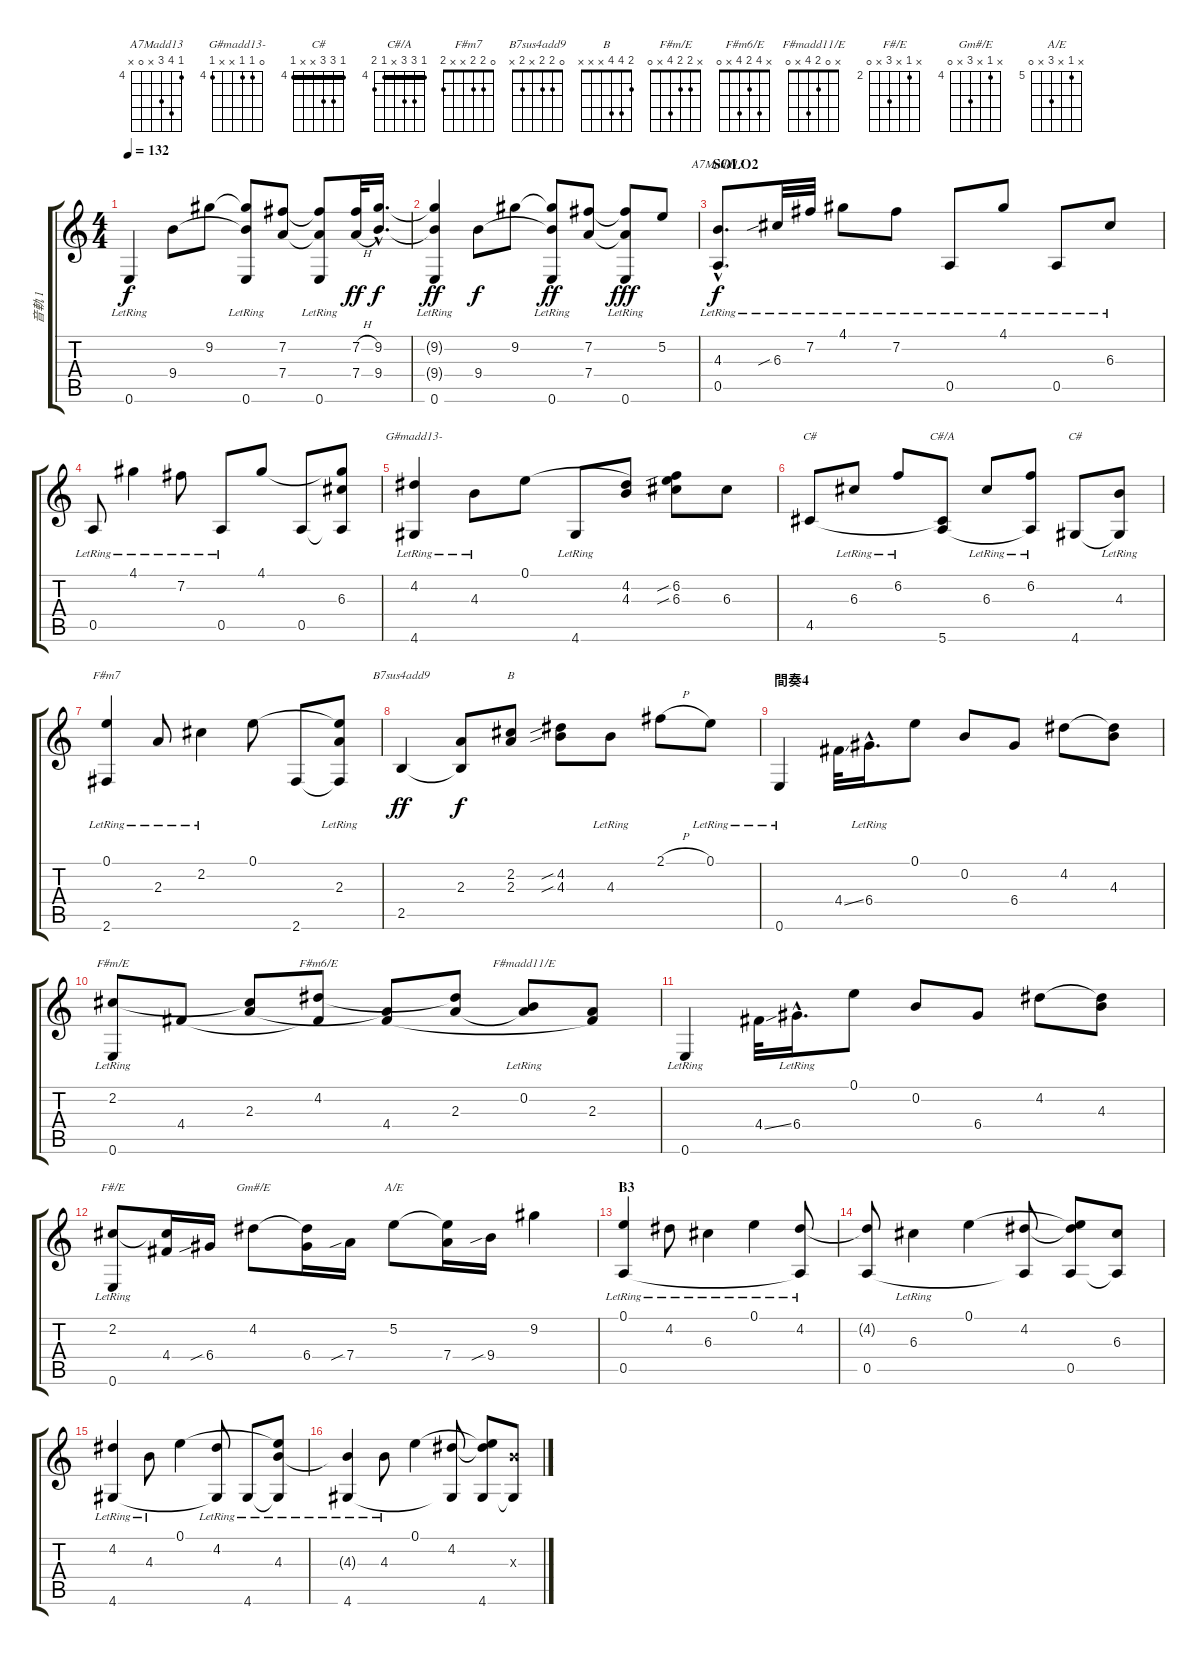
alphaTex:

\track ("音軌 1" "音軌 1") {instrument acousticguitarsteel}
\staff {score tabs}
\tuning (E4 B3 G3 D3 A2 E2) {hide}
\chord ("A7Madd13" 4 7 6 x 0 x) {firstfret 4}
\chord ("G#madd13-" 0 4 4 x x 4) {firstfret 4}
\chord ("C#" 4 6 6 x 4 4) {firstfret 4 barre 4}
\chord ("C#/A" 4 6 6 x 4 5) {firstfret 4 barre 4}
\chord ("C#" 4 6 6 x x 4) {firstfret 4 barre 4}
\chord ("F#m7" 0 2 2 x x 2)
\chord ("B7sus4add9" 0 2 2 x 2 x)
\chord ("B" 2 4 4 x x x)
\chord ("F#m/E" x 2 2 4 x 0)
\chord ("F#m6/E" x 4 2 4 x 0)
\chord ("F#madd11/E" x 0 2 4 x 0)
\chord ("F#/E" x 2 x 4 x 0) {firstfret 2}
\chord ("Gm#/E" x 4 x 6 x 0) {firstfret 4}
\chord ("A/E" x 5 x 7 x 0) {firstfret 5}
\ts (4 4)
\tempo 132
\clef g2
\ks c
0.6{lr}.4{dy f} 9.4.8 9.2.8 (9.2{t} 9.4{t} 0.6{lr}).8 (7.2 7.4).8 (7.2{t} 7.4{t} 0.6{lr}).8 (7.2{h} 7.4{h}).32{dy ff} (9.2{hac} 9.4{hac}).16{d dy f} |
(9.2{t} 9.4{t} 0.6{lr}).4{dy ff} 9.4.8{dy f} 9.2.8 (9.2{t} 9.4{t} 0.6{lr}).8{dy ff} (7.2 7.4).8 (7.2{t} 7.4{t} 0.6{lr}).8{dy fff} 5.2.8 |
\section ("" "SOLO2")
(4.3{hac} 0.5{hac lr}).8{d ch "A7Madd13" dy f} 6.3{sib lr}.32 7.2{lr}.32 4.1{lr}.8 7.2{lr}.8 0.5{lr}.8 4.1{lr}.8 0.5{lr}.8 6.3{lr}.8 |
0.5{lr}.8 4.1{lr}.4 7.2{lr}.8 0.5{lr}.8 4.1.8 0.5.8 (4.1{t} 6.3 0.5{t}).8 |
(4.2{lr} 4.6{lr}).4{ch "G#madd13-"} 4.3{lr}.8 0.1.8 4.6{lr}.8 (4.2 4.3).8 (0.1{t} 6.2{sib} 6.3{sib}).8 6.3.8 |
4.5.8{ch "C#"} 6.3{lr}.8 6.2{lr}.8 (4.5{t} 5.6).8{ch "C#/A"} 6.3{lr}.8 (6.2{lr} 5.6{t}).8 4.6.8{ch "C#"} (4.3{lr} 4.6{t}).8 |
(0.1{lr} 2.6{lr}).4{ch "F#m7"} 2.3{lr}.8 2.2{lr}.4 0.1.8 2.6.8 (0.1{t} 2.3{lr} 2.6{t}).8 |
2.5.4{ch "B7sus4add9" dy ff} (2.3 2.5{t}).8{dy f} (2.2 2.3).8{ch "B"} (4.2{sib} 4.3{sib}).8 4.3{lr}.8 2.1{h}.8 0.1{lr}.8 |
\section ("" "間奏4")
0.6{lr}.4 4.4{ss}.32 6.4{hac lr}.16{d} 0.1.8 0.2.8 6.4.8 4.2.8 (4.2{t} 4.3).8 |
(2.2 0.6{lr}).8{ch "F#m/E"} 4.4.8 (2.2{t} 2.3).8 (4.2 4.4{t}).8{ch "F#m6/E"} (2.3{t} 4.4).8 (4.2{t} 2.3).8 (0.2{lr} 2.3{t}).8{ch "F#madd11/E"} (2.3 4.4{t}).8 |
0.6{lr}.4 4.4{ss}.32 6.4{hac lr}.16{d} 0.1.8 0.2.8 6.4.8 4.2.8 (4.2{t} 4.3).8 |
(2.2 0.6{lr}).8{ch "F#/E"} (2.2{t} 4.4).16 6.4{sib}.16 4.2.8{ch "Gm#/E"} (4.2{t} 6.4).16 7.4{sib}.16 5.2.8{ch "A/E"} (5.2{t} 7.4).16 9.4{sib}.16 9.2.4 |
\section ("" "B3")
(0.1{lr} 0.5).4 4.2{lr}.8 6.3{lr}.4 0.1{lr}.4 (4.2{lr} 0.5{t}).8 |
(4.2{t} 0.5).8 6.3{lr}.4 0.1.4 (4.2 0.5{t}).8 (0.1{t} 4.2{t} 0.5).8 (6.3 0.5{t}).8 |
(4.2{lr} 4.6{lr}).4 4.3{lr}.8 0.1.4 (4.2{lr} 4.6{t}).8 4.6{lr}.8 (0.1{t} 4.3{lr} 4.6{t}).8 |
(4.3{t} 4.6{lr}).4 4.3{lr}.8 0.1.4 (4.2 4.6{t}).8 (0.1{t} 4.2{t} 4.6).8 (4.3{x} 4.6{t}).8
